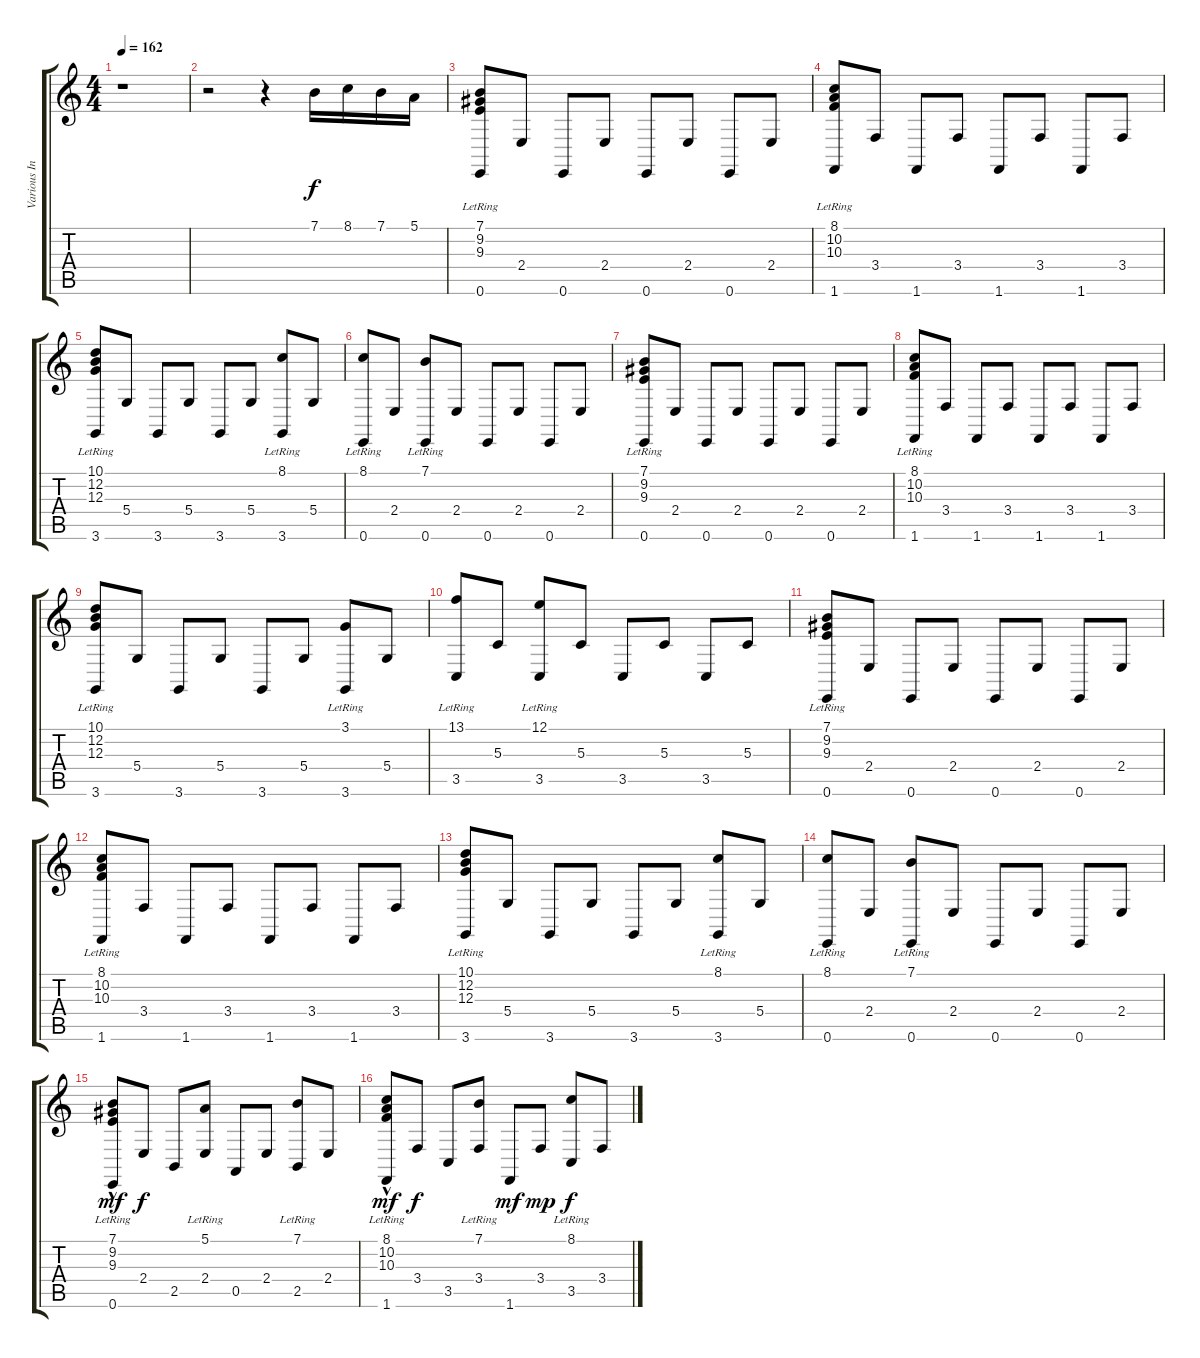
\track ("Various Ins." "Various In") {instrument violin}
\staff {score tabs}
\tuning (E4 B3 G3 D3 A2 E2) {hide}
\ts (4 4)
\tempo 162
\clef g2
\ks c
r.1{dy f} |
r.2 r.4 7.1.16{volume 16 instrument acousticgrandpiano} 8.1.16 7.1.16 5.1.16 |
\section ("" "")
(7.1{lr} 9.2{lr} 9.3{lr} 0.6).8 2.4.8 0.6.8 2.4.8 0.6.8 2.4.8 0.6.8 2.4.8 |
(8.1{lr} 10.2{lr} 10.3{lr} 1.6).8 3.4.8 1.6.8 3.4.8 1.6.8 3.4.8 1.6.8 3.4.8 |
(10.1{lr} 12.2{lr} 12.3{lr} 3.6).8 5.4.8 3.6.8 5.4.8 3.6.8 5.4.8 (8.1{lr} 3.6).8 5.4.8 |
(8.1{lr} 0.6).8 2.4.8 (7.1{lr} 0.6).8 2.4.8 0.6.8 2.4.8 0.6.8 2.4.8 |
(7.1{lr} 9.2{lr} 9.3{lr} 0.6).8 2.4.8 0.6.8 2.4.8 0.6.8 2.4.8 0.6.8 2.4.8 |
(8.1{lr} 10.2{lr} 10.3{lr} 1.6).8 3.4.8 1.6.8 3.4.8 1.6.8 3.4.8 1.6.8 3.4.8 |
(10.1{lr} 12.2{lr} 12.3{lr} 3.6).8 5.4.8 3.6.8 5.4.8 3.6.8 5.4.8 (3.1{lr} 3.6).8 5.4.8 |
(13.1{lr} 3.5).8 5.3.8 (12.1{lr} 3.5).8 5.3.8 3.5.8 5.3.8 3.5.8 5.3.8 |
\section ("" "")
(7.1{lr} 9.2{lr} 9.3{lr} 0.6).8 2.4.8 0.6.8 2.4.8 0.6.8 2.4.8 0.6.8 2.4.8 |
(8.1{lr} 10.2{lr} 10.3{lr} 1.6).8 3.4.8 1.6.8 3.4.8 1.6.8 3.4.8 1.6.8 3.4.8 |
(10.1{lr} 12.2{lr} 12.3{lr} 3.6).8 5.4.8 3.6.8 5.4.8 3.6.8 5.4.8 (8.1{lr} 3.6).8 5.4.8 |
(8.1{lr} 0.6).8 2.4.8 (7.1{lr} 0.6).8 2.4.8 0.6.8 2.4.8 0.6.8 2.4.8 |
(7.1{lr} 9.2{lr} 9.3{lr} 0.6{hac}).8{dy mf} 2.4.8{dy f} 2.5.8 (5.1{lr} 2.4).8 0.5.8 2.4.8 (7.1{lr} 2.5).8 2.4.8 |
(8.1{lr} 10.2{lr} 10.3{lr} 1.6{hac}).8{dy mf} 3.4.8{dy f} 3.5.8 (7.1{lr} 3.4).8 1.6.8{dy mf} 3.4.8{dy mp} (8.1{lr} 3.5).8{dy f} 3.4.8
